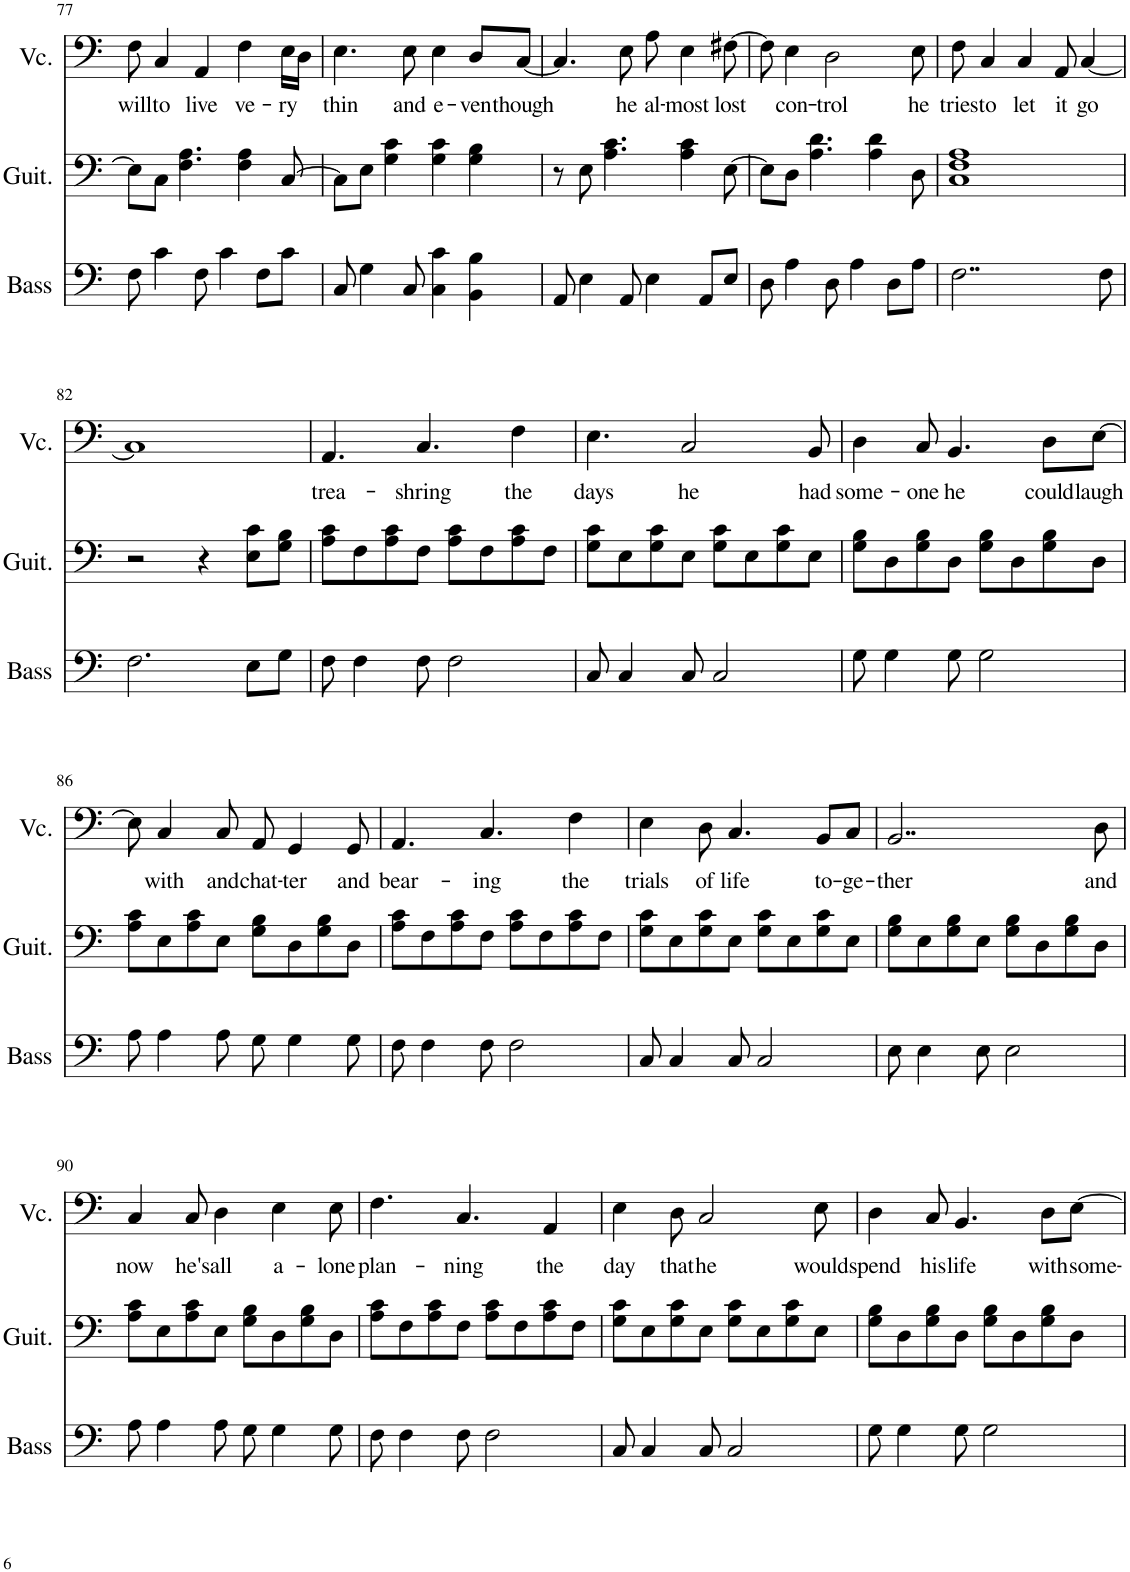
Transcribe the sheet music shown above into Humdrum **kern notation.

**kern	**kern	**kern	**text
*part3	*part2	*part1	*part1
*staff3	*staff2	*staff1	*staff1
*I"Acoustic Bass	*I"Classical Guitar	*I"Violoncello	*
*I'Bass	*I'Guit.	*I'Vc.	*
!!LO:PB:g=z
*clefF4	*clefF4	*clefF4	*
*Trd7c12	*	*	*
*k[]	*k[]	*k[]	*
*M4/4	*M4/4	*M4/4	*
=77	=77	=77	=77
!	!	!	!LO:LY:b
8F\	8E\L]	8F\	will
!	!	!	!LO:LY:b
4c\	8C\J	4C/	to
.	4.F\ 4.A\	.	.
!	!	!	!LO:LY:b
8F\	.	4AA/	live
4c\	.	.	.
!	!	!	!LO:LY:b
.	4F\ 4A\	4F\	ve-
8F\L	.	.	.
!	!	!	!LO:LY:b
8c\J	[8C/	16E\LL	-ry
.	.	16D\JJ	.
=78	=78	=78	=78
!	!	!	!LO:LY:b
8C/	8C\L]	4.E\	thin
4G\	8E\J	.	.
.	4G\ 4c\	.	.
!	!	!	!LO:LY:b
8C/	.	8E\	and
!	!	!	!LO:LY:b
4C\ 4c\	4G\ 4c\	4E\	e-
!	!	!	!LO:LY:b
4BB\ 4B\	4G\ 4B\	8D/L	-ven
!	!	!	!LO:LY:b
.	.	[8C/J	though
=79	=79	=79	=79
8AA/	8r	4.C/]	.
4E\	8E\	.	.
.	4.A\ 4.c\	.	.
!	!	!	!LO:LY:b
8AA/	.	8E\	he
!	!	!	!LO:LY:b
4E\	.	8A\	al-
!	!	!	!LO:LY:b
.	4A\ 4c\	4E\	-most
8AA/L	.	.	.
!	!	!	!LO:LY:b
8E/J	[8E\	[8F#X\	lost
=80	=80	=80	=80
8D\	8E\L]	8F#\]	.
!	!	!	!LO:LY:b
4A\	8D\J	4E\	con-
.	4.A\ 4.d\	.	.
!	!	!	!LO:LY:b
8D\	.	2D\	-trol
4A\	.	.	.
.	4A\ 4d\	.	.
8D\L	.	.	.
!	!	!	!LO:LY:b
8A\J	8D\	8E\	he
=81	=81	=81	=81
!	!	!	!LO:LY:b
2..F\	1C 1F 1A	8F\	tries
!	!	!	!LO:LY:b
.	.	4C/	to
!	!	!	!LO:LY:b
.	.	4C/	let
!	!	!	!LO:LY:b
.	.	8AA/	it
!	!	!	!LO:LY:b
.	.	[4C/	go
8F\	.	.	.
!!LO:LB:g=z
=82	=82	=82	=82
2.F\	2r	1C]	.
.	4r	.	.
8E\L	8E\ 8c\L	.	.
8G\J	8G\ 8B\J	.	.
=83	=83	=83	=83
!	!	!	!LO:LY:b
8F\	8A\ 8c\L	4.AA/	trea-
4F\	8F\	.	.
.	8A\ 8c\	.	.
!	!	!	!LO:LY:b
8F\	8F\J	4.C/	-shring
2F\	8A\ 8c\L	.	.
.	8F\	.	.
!	!	!	!LO:LY:b
.	8A\ 8c\	4F\	the
.	8F\J	.	.
=84	=84	=84	=84
!	!	!	!LO:LY:b
8C/	8G\ 8c\L	4.E\	days
4C/	8E\	.	.
.	8G\ 8c\	.	.
!	!	!	!LO:LY:b
8C/	8E\J	2C/	he
2C/	8G\ 8c\L	.	.
.	8E\	.	.
.	8G\ 8c\	.	.
!	!	!	!LO:LY:b
.	8E\J	8BB/	had
=85	=85	=85	=85
!	!	!	!LO:LY:b
8G\	8G\ 8B\L	4D\	some-
4G\	8D\	.	.
!	!	!	!LO:LY:b
.	8G\ 8B\	8C/	-one
!	!	!	!LO:LY:b
8G\	8D\J	4.BB/	he
2G\	8G\ 8B\L	.	.
.	8D\	.	.
!	!	!	!LO:LY:b
.	8G\ 8B\	8D\L	could
!	!	!	!LO:LY:b
.	8D\J	[8E\J	laugh
!!LO:LB:g=z
=86	=86	=86	=86
8A\	8A\ 8c\L	8E\]	.
!	!	!	!LO:LY:b
4A\	8E\	4C/	with
.	8A\ 8c\	.	.
!	!	!	!LO:LY:b
8A\	8E\J	8C/	and
!	!	!	!LO:LY:b
8G\	8G\ 8B\L	8AA/	chat-
!	!	!	!LO:LY:b
4G\	8D\	4GG/	-ter
.	8G\ 8B\	.	.
!	!	!	!LO:LY:b
8G\	8D\J	8GG/	and
=87	=87	=87	=87
!	!	!	!LO:LY:b
8F\	8A\ 8c\L	4.AA/	bear-
4F\	8F\	.	.
.	8A\ 8c\	.	.
!	!	!	!LO:LY:b
8F\	8F\J	4.C/	-ing
2F\	8A\ 8c\L	.	.
.	8F\	.	.
!	!	!	!LO:LY:b
.	8A\ 8c\	4F\	the
.	8F\J	.	.
=88	=88	=88	=88
!	!	!	!LO:LY:b
8C/	8G\ 8c\L	4E\	trials
4C/	8E\	.	.
!	!	!	!LO:LY:b
.	8G\ 8c\	8D\	of
!	!	!	!LO:LY:b
8C/	8E\J	4.C/	life
2C/	8G\ 8c\L	.	.
.	8E\	.	.
!	!	!	!LO:LY:b
.	8G\ 8c\	8BB/L	to-
!	!	!	!LO:LY:b
.	8E\J	8C/J	-ge-
=89	=89	=89	=89
!	!	!	!LO:LY:b
8E\	8G\ 8B\L	2..BB/	-ther
4E\	8E\	.	.
.	8G\ 8B\	.	.
8E\	8E\J	.	.
2E\	8G\ 8B\L	.	.
.	8D\	.	.
.	8G\ 8B\	.	.
!	!	!	!LO:LY:b
.	8D\J	8D\	-and
!!LO:LB:g=z
=90	=90	=90	=90
!	!	!	!LO:LY:b
8A\	8A\ 8c\L	4C/	now
4A\	8E\	.	.
!	!	!	!LO:LY:b
.	8A\ 8c\	8C/	he's
!	!	!	!LO:LY:b
8A\	8E\J	4D\	all
8G\	8G\ 8B\L	.	.
!	!	!	!LO:LY:b
4G\	8D\	4E\	a-
.	8G\ 8B\	.	.
!	!	!	!LO:LY:b
8G\	8D\J	8E\	lone
=91	=91	=91	=91
!	!	!	!LO:LY:b
8F\	8A\ 8c\L	4.F\	plan-
4F\	8F\	.	.
.	8A\ 8c\	.	.
!	!	!	!LO:LY:b
8F\	8F\J	4.C/	-ning
2F\	8A\ 8c\L	.	.
.	8F\	.	.
!	!	!	!LO:LY:b
.	8A\ 8c\	4AA/	the
.	8F\J	.	.
=92	=92	=92	=92
!	!	!	!LO:LY:b
8C/	8G\ 8c\L	4E\	day
4C/	8E\	.	.
!	!	!	!LO:LY:b
.	8G\ 8c\	8D\	that
!	!	!	!LO:LY:b
8C/	8E\J	2C/	he
2C/	8G\ 8c\L	.	.
.	8E\	.	.
.	8G\ 8c\	.	.
!	!	!	!LO:LY:b
.	8E\J	8E\	would
=93	=93	=93	=93
!	!	!	!LO:LY:b
8G\	8G\ 8B\L	4D\	spend
4G\	8D\	.	.
!	!	!	!LO:LY:b
.	8G\ 8B\	8C/	his
!	!	!	!LO:LY:b
8G\	8D\J	4.BB/	life
2G\	8G\ 8B\L	.	.
.	8D\	.	.
!	!	!	!LO:LY:b
.	8G\ 8B\	8D\L	with
!	!	!	!LO:LY:b
.	8D\J	[8E\J	some-
=	=	=	=
*-	*-	*-	*-
